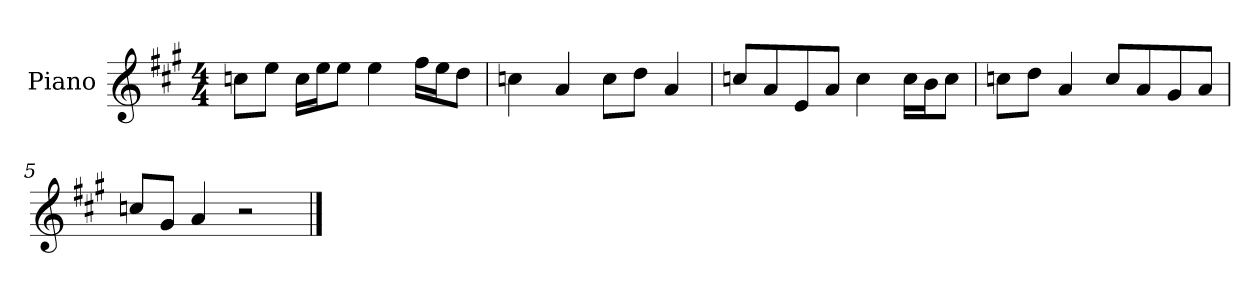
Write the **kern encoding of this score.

**kern
*part1
*staff1
*I"Piano
*I'P-no
*clefG2
*k[f#c#g#]
*M4/4
*MM90
=1
8ccn\L
8ee\J
16cc\LL
16ee\J
8ee\J
4ee\
16ff#\LL
16ee\J
8dd\J
=2
4ccn\
4a/
8cc\L
8dd\J
4a/
=3
8ccn/L
8a/
8e/
8a/J
4cc\
16cc\LL
16b\J
8cc\J
=4
8ccn\L
8dd\J
4a/
8cc/L
8a/
8g#/
8a/J
=5
8ccn/L
8g#/J
4a/
2r
==
*-
